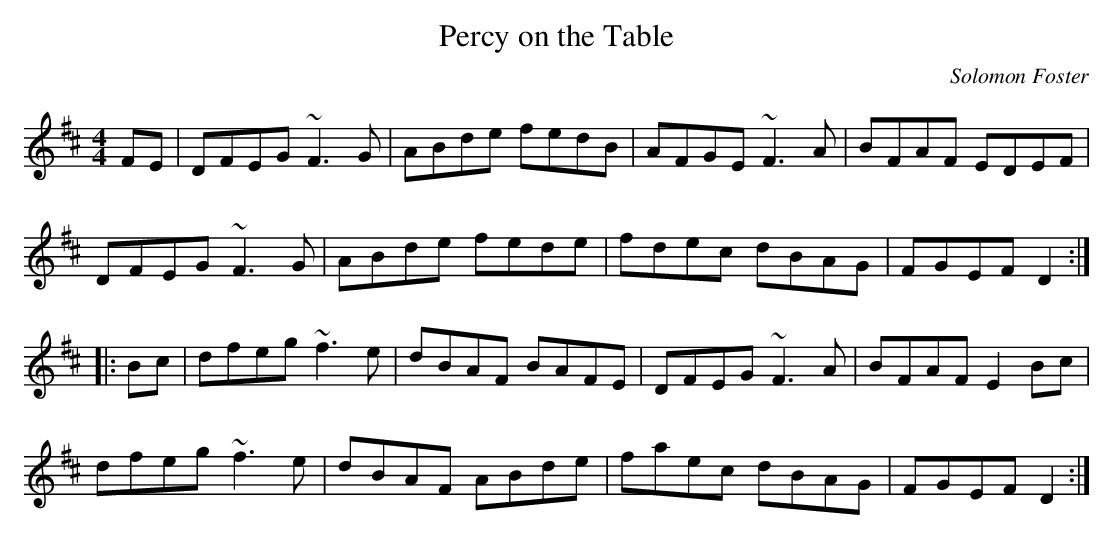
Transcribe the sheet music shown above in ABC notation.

X:1
T:Percy on the Table
M:4/4
L:1/8
C:Solomon Foster
K:D
FE|DFEG ~F3G|ABde fedB|AFGE ~F3A|BFAF EDEF|
DFEG ~F3G|ABde fede|fdec dBAG|FGEF D2::
Bc|dfeg ~f3e|dBAF BAFE|DFEG ~F3A|BFAF E2Bc|
dfeg ~f3e|dBAF ABde|faec dBAG|FGEF D2:|
